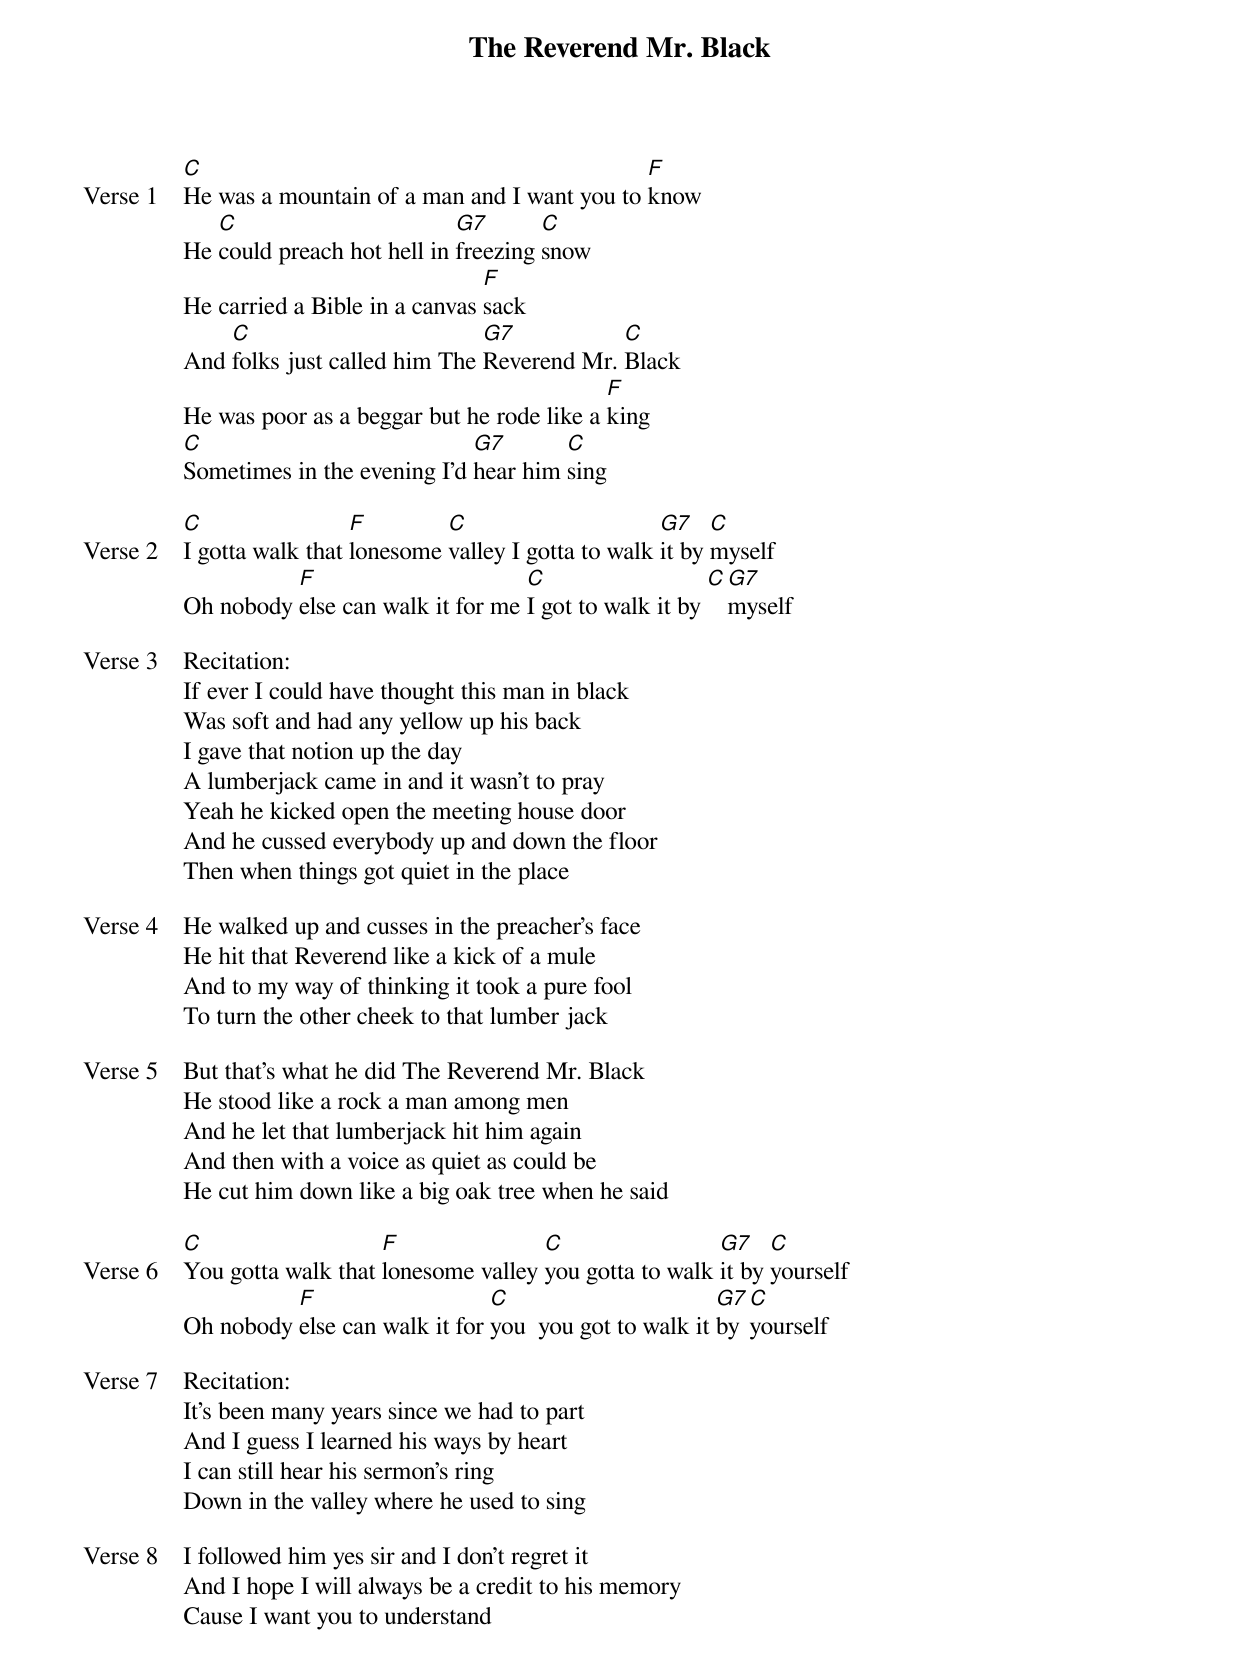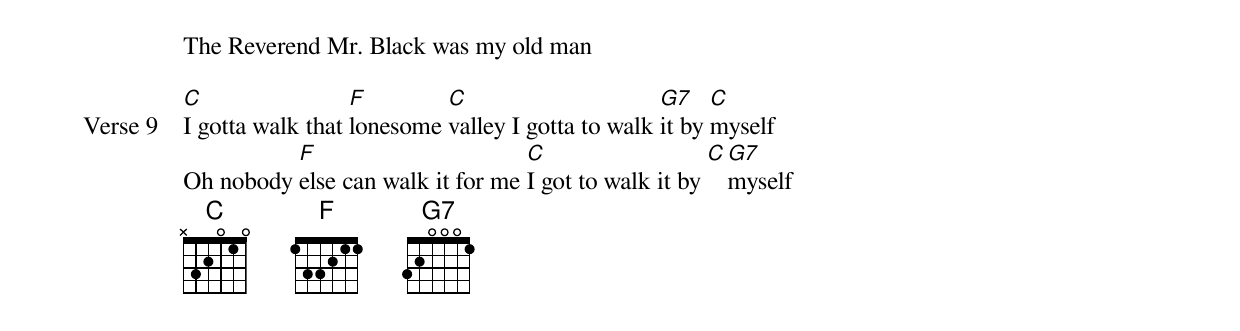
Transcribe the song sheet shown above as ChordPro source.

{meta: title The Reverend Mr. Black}
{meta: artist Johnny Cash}
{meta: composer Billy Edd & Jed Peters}
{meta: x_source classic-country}
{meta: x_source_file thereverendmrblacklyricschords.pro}
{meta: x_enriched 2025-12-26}

{start_of_verse: Verse 1}
[C]He was a mountain of a man and I want you to [F]know
He [C]could preach hot hell in [G7]freezing [C]snow
He carried a Bible in a canvas [F]sack
And [C]folks just called him The [G7]Reverend Mr. [C]Black
He was poor as a beggar but he rode like a [F]king
[C]Sometimes in the evening I'd [G7]hear him [C]sing
{end_of_verse}

{start_of_verse: Verse 2}
[C]I gotta walk that [F]lonesome [C]valley I gotta to walk [G7]it by [C]myself
Oh nobody [F]else can walk it for me [C]I got to walk it by [C][G7]myself
{end_of_verse}

{start_of_verse: Verse 3}
Recitation:
If ever I could have thought this man in black
Was soft and had any yellow up his back
I gave that notion up the day
A lumberjack came in and it wasn't to pray
Yeah he kicked open the meeting house door
And he cussed everybody up and down the floor
Then when things got quiet in the place
{end_of_verse}

{start_of_verse: Verse 4}
He walked up and cusses in the preacher's face
He hit that Reverend like a kick of a mule
And to my way of thinking it took a pure fool
To turn the other cheek to that lumber jack
{end_of_verse}

{start_of_verse: Verse 5}
But that's what he did The Reverend Mr. Black
He stood like a rock a man among men
And he let that lumberjack hit him again
And then with a voice as quiet as could be
He cut him down like a big oak tree when he said
{end_of_verse}

{start_of_verse: Verse 6}
[C]You gotta walk that [F]lonesome valley [C]you gotta to walk [G7]it by [C]yourself
Oh nobody [F]else can walk it for [C]you  you got to walk it [G7]by [C]yourself
{end_of_verse}

{start_of_verse: Verse 7}
Recitation:
It's been many years since we had to part
And I guess I learned his ways by heart
I can still hear his sermon's ring
Down in the valley where he used to sing
{end_of_verse}

{start_of_verse: Verse 8}
I followed him yes sir and I don't regret it
And I hope I will always be a credit to his memory
Cause I want you to understand
The Reverend Mr. Black was my old man
{end_of_verse}

{start_of_verse: Verse 9}
[C]I gotta walk that [F]lonesome [C]valley I gotta to walk [G7]it by [C]myself
Oh nobody [F]else can walk it for me [C]I got to walk it by [C][G7]myself
{end_of_verse}
